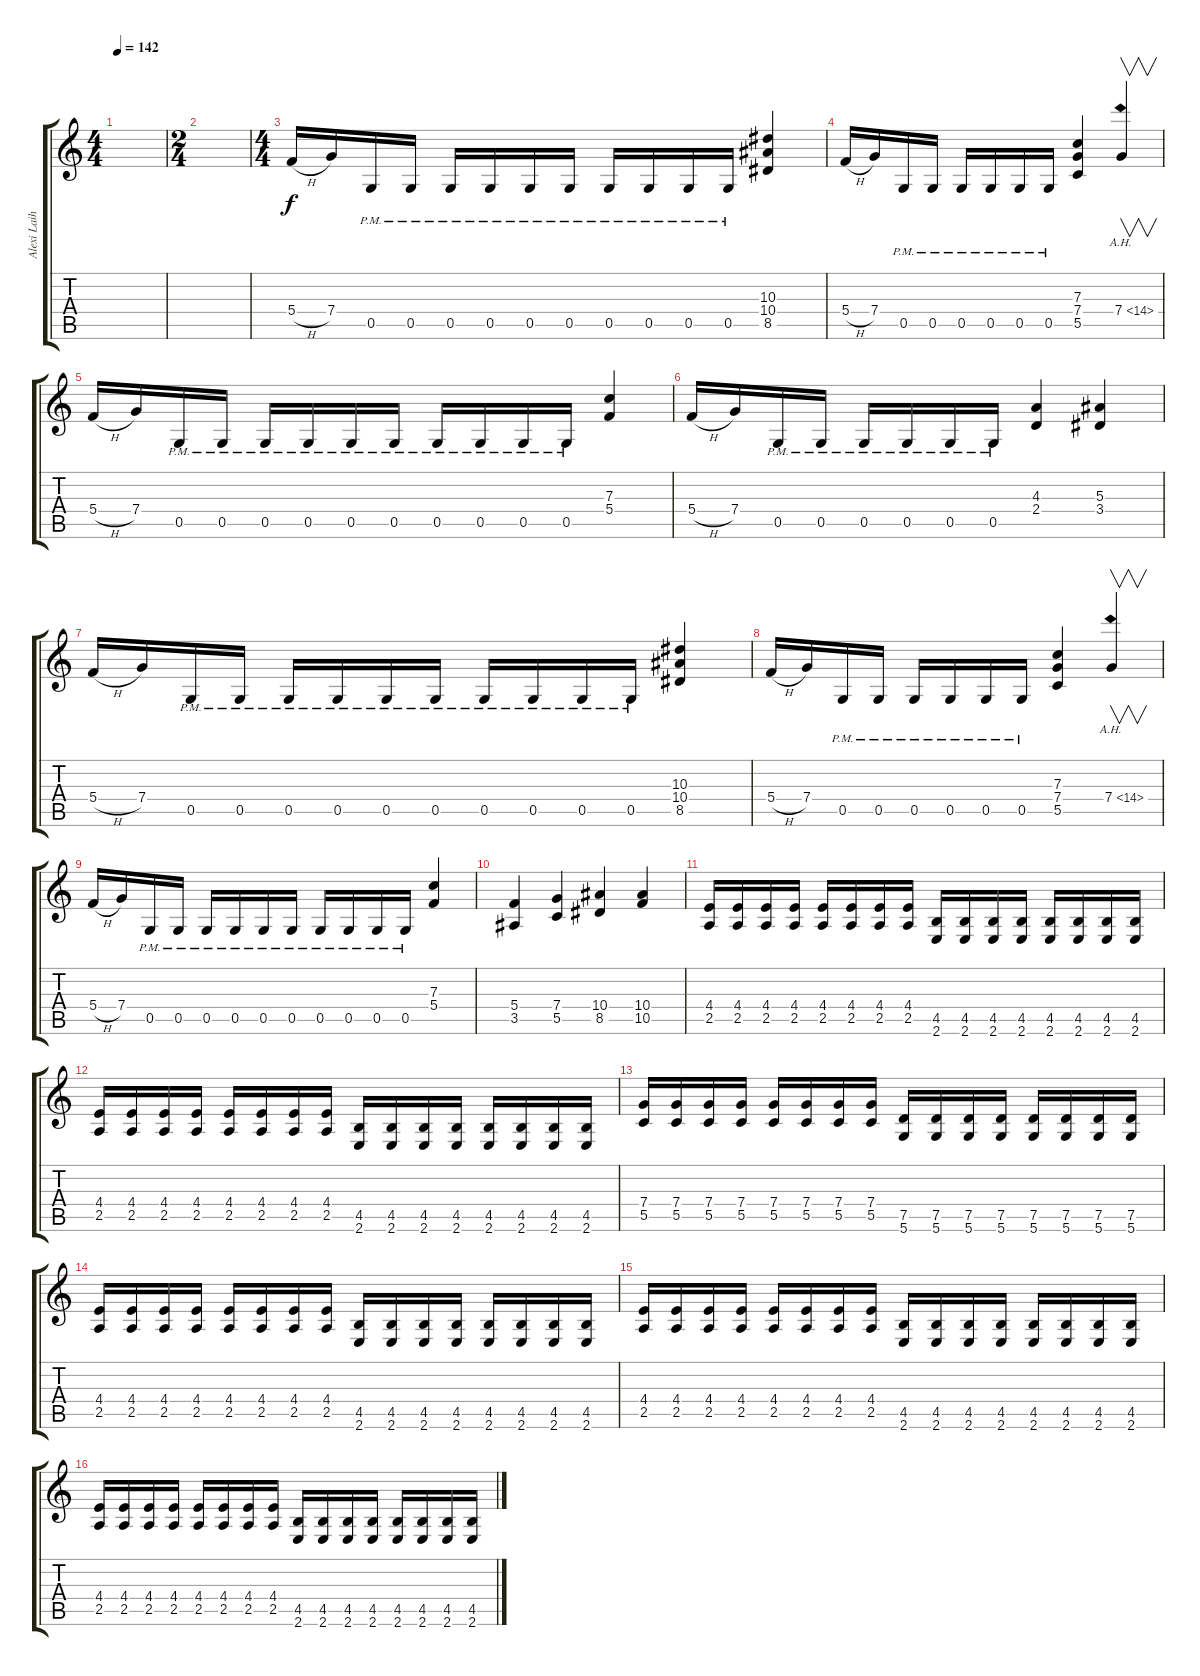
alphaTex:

\track ("Alexi Laiho" "Alexi Laih") {instrument distortionguitar}
\staff {score tabs}
\tuning (D4 A3 F3 C3 G2 D2) {hide}
\ts (4 4)
\tempo 142
\clef g2
\ks c
|
\ts (2 4)
|
\ts (4 4)
5.4{h}.16 7.4.16 0.5{pm}.16 0.5{pm}.16 0.5{pm}.16 0.5{pm}.16 0.5{pm}.16 0.5{pm}.16 0.5{pm}.16 0.5{pm}.16 0.5{pm}.16 0.5{pm}.16 (10.3 10.4 8.5).4 |
5.4{h}.16 7.4.16 0.5{pm}.16 0.5{pm}.16 0.5{pm}.16 0.5{pm}.16 0.5{pm}.16 0.5{pm}.16 (7.3 7.4 5.5).4 7.4{ah 7}.4{v} |
5.4{h}.16 7.4.16 0.5{pm}.16 0.5{pm}.16 0.5{pm}.16 0.5{pm}.16 0.5{pm}.16 0.5{pm}.16 0.5{pm}.16 0.5{pm}.16 0.5{pm}.16 0.5{pm}.16 (7.3 5.4).4 |
5.4{h}.16 7.4.16 0.5{pm}.16 0.5{pm}.16 0.5{pm}.16 0.5{pm}.16 0.5{pm}.16 0.5{pm}.16 (4.3 2.4).4 (5.3 3.4).4 |
5.4{h}.16 7.4.16 0.5{pm}.16 0.5{pm}.16 0.5{pm}.16 0.5{pm}.16 0.5{pm}.16 0.5{pm}.16 0.5{pm}.16 0.5{pm}.16 0.5{pm}.16 0.5{pm}.16 (10.3 10.4 8.5).4 |
5.4{h}.16 7.4.16 0.5{pm}.16 0.5{pm}.16 0.5{pm}.16 0.5{pm}.16 0.5{pm}.16 0.5{pm}.16 (7.3 7.4 5.5).4 7.4{ah 7}.4{v} |
5.4{h}.16 7.4.16 0.5{pm}.16 0.5{pm}.16 0.5{pm}.16 0.5{pm}.16 0.5{pm}.16 0.5{pm}.16 0.5{pm}.16 0.5{pm}.16 0.5{pm}.16 0.5{pm}.16 (7.3 5.4).4 |
(5.4 3.5).4 (7.4 5.5).4 (10.4 8.5).4 (10.4 10.5).4 |
(4.4 2.5).16 (4.4 2.5).16 (4.4 2.5).16 (4.4 2.5).16 (4.4 2.5).16 (4.4 2.5).16 (4.4 2.5).16 (4.4 2.5).16 (4.5 2.6).16 (4.5 2.6).16 (4.5 2.6).16 (4.5 2.6).16 (4.5 2.6).16 (4.5 2.6).16 (4.5 2.6).16 (4.5 2.6).16 |
(4.4 2.5).16 (4.4 2.5).16 (4.4 2.5).16 (4.4 2.5).16 (4.4 2.5).16 (4.4 2.5).16 (4.4 2.5).16 (4.4 2.5).16 (4.5 2.6).16 (4.5 2.6).16 (4.5 2.6).16 (4.5 2.6).16 (4.5 2.6).16 (4.5 2.6).16 (4.5 2.6).16 (4.5 2.6).16 |
(7.4 5.5).16 (7.4 5.5).16 (7.4 5.5).16 (7.4 5.5).16 (7.4 5.5).16 (7.4 5.5).16 (7.4 5.5).16 (7.4 5.5).16 (7.5 5.6).16 (7.5 5.6).16 (7.5 5.6).16 (7.5 5.6).16 (7.5 5.6).16 (7.5 5.6).16 (7.5 5.6).16 (7.5 5.6).16 |
(4.4 2.5).16 (4.4 2.5).16 (4.4 2.5).16 (4.4 2.5).16 (4.4 2.5).16 (4.4 2.5).16 (4.4 2.5).16 (4.4 2.5).16 (4.5 2.6).16 (4.5 2.6).16 (4.5 2.6).16 (4.5 2.6).16 (4.5 2.6).16 (4.5 2.6).16 (4.5 2.6).16 (4.5 2.6).16 |
(4.4 2.5).16 (4.4 2.5).16 (4.4 2.5).16 (4.4 2.5).16 (4.4 2.5).16 (4.4 2.5).16 (4.4 2.5).16 (4.4 2.5).16 (4.5 2.6).16 (4.5 2.6).16 (4.5 2.6).16 (4.5 2.6).16 (4.5 2.6).16 (4.5 2.6).16 (4.5 2.6).16 (4.5 2.6).16 |
(4.4 2.5).16 (4.4 2.5).16 (4.4 2.5).16 (4.4 2.5).16 (4.4 2.5).16 (4.4 2.5).16 (4.4 2.5).16 (4.4 2.5).16 (4.5 2.6).16 (4.5 2.6).16 (4.5 2.6).16 (4.5 2.6).16 (4.5 2.6).16 (4.5 2.6).16 (4.5 2.6).16 (4.5 2.6).16
